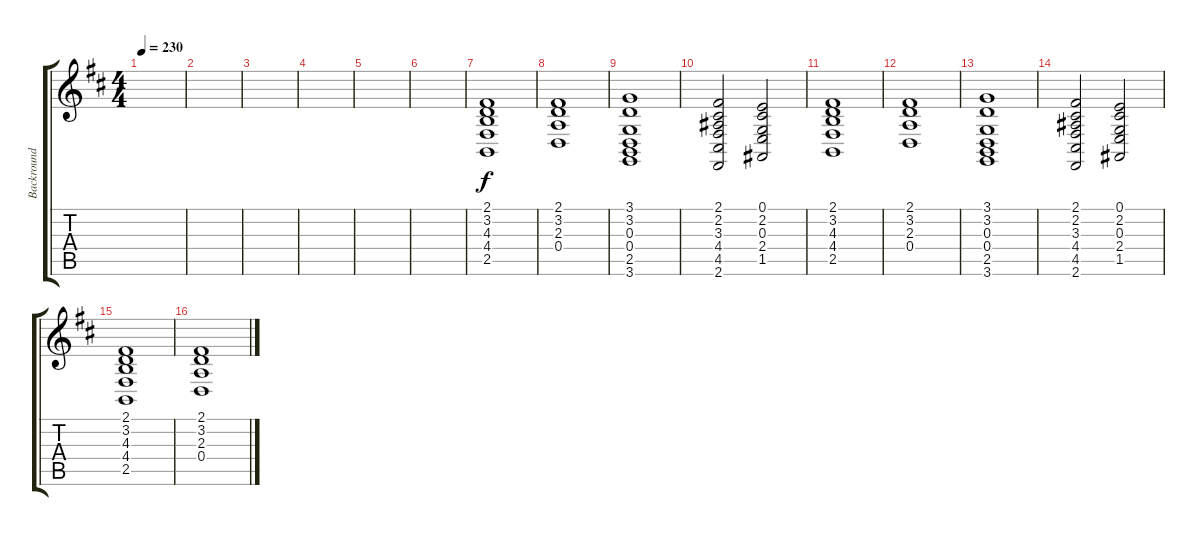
\track ("Backround Guitar" "Backround ") {instrument rockorgan}
\staff {score tabs}
\tuning (E4 B3 G3 D3 A2 E2) {hide}
\ts (4 4)
\tempo 230
\clef g2
\ks d
|
|
|
|
|
|
(2.1 3.2 4.3 4.4 2.5).1{instrument distortionguitar} |
(2.1 3.2 2.3 0.4).1 |
(3.1 3.2 0.3 0.4 2.5 3.6).1 |
(2.1 2.2 3.3 4.4 4.5 2.6).2 (0.1 2.2 0.3 2.4 1.5).2 |
(2.1 3.2 4.3 4.4 2.5).1{instrument distortionguitar} |
(2.1 3.2 2.3 0.4).1 |
(3.1 3.2 0.3 0.4 2.5 3.6).1 |
(2.1 2.2 3.3 4.4 4.5 2.6).2 (0.1 2.2 0.3 2.4 1.5).2 |
(2.1 3.2 4.3 4.4 2.5).1{instrument distortionguitar} |
(2.1 3.2 2.3 0.4).1
